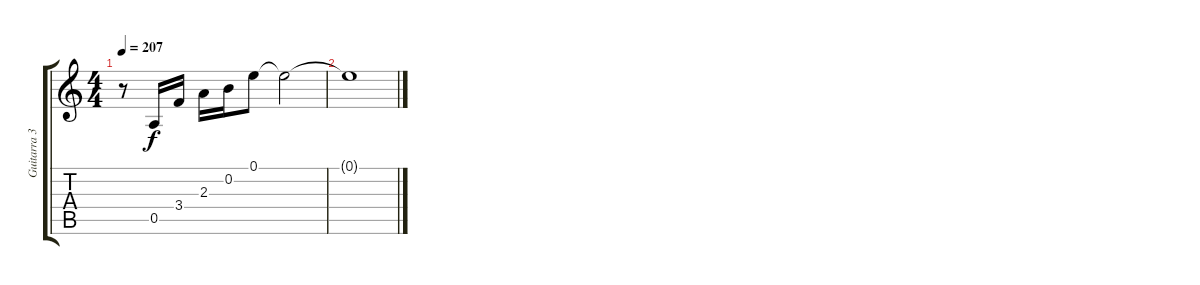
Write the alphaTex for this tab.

\track ("Guitarra 3" "Guitarra 3") {instrument electricguitarclean}
\staff {score tabs}
\tuning (E4 B3 G3 D3 A2 E2) {hide}
\ts (4 4)
\tempo 207
\clef g2
\ks c
r.8{dy f balance 8} 0.5.16 3.4.16 2.3.16 0.2.16 0.1.8 0.1{t}.2 |
0.1{t}.1
